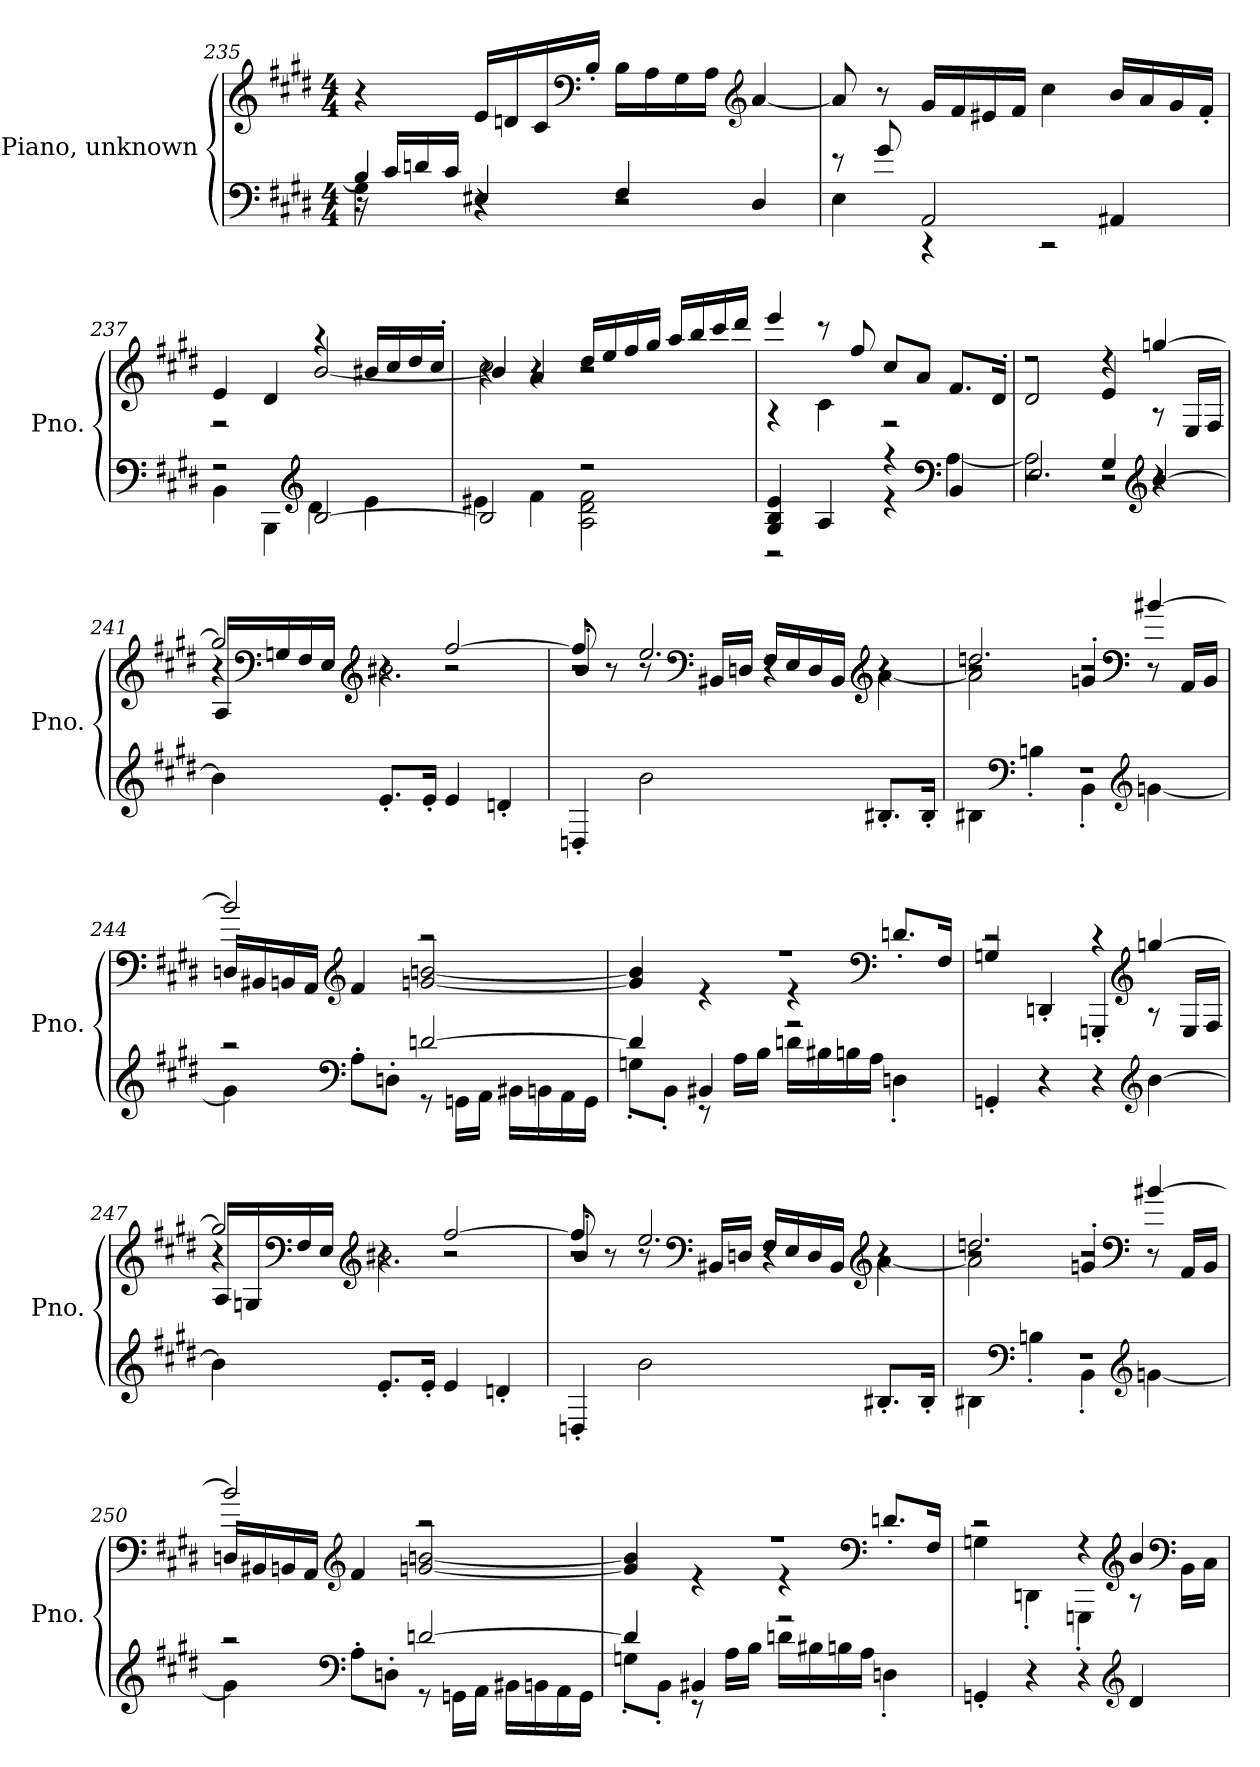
**kern	**kern
*part1	*part1
*staff2	*staff1
*I"Piano, unknown	*
*I'Pno.	*
!!LO:LB:g=z
*clefF4	*clefG2
*k[f#c#g#d#]	*k[f#c#g#d#]
*M4/4	*M4/4
=235	=235
*^	*
*	*^	*
4B/]	4G#\	16r	4r
.	.	16c#/LL	.
.	.	16dn/	.
.	.	16c#/JJ	.
4r	4r	4E#X/	16e/LL
.	.	.	16dn/
.	.	.	16c#/
*	*	*	*clefF4
.	.	.	16B'/JJ
2r	2r	4F#/	16B\LL
.	.	.	16A\
.	.	.	16G#\
.	.	.	16A\JJ
*	*	*	*clefG2
.	.	4D#/	[4a/
*	*v	*v	*
=236	=236	=236
8r	4E\	8a/]
8g#/	.	8r
2AA/	4r	16g#/LL
.	.	16f#/
.	.	16e#X/
.	.	16f#/JJ
.	2r	4cc#\
4AA#X/	.	16b/LL
.	.	16a/
.	.	16g#/
.	.	16f#'/JJ
=237	=237	=237
*	*	*^
2r	4BB\	4e/	2r
.	4BBB\	4d#/	.
*clefG2	*	*	*
[2B/	4d#\	4r	[2b/
.	4e\	16b#X/LL	.
.	.	16cc#/	.
.	.	16dd#/	.
.	.	16cc#'/JJ	.
!!LO:LB:g=z
=238	=238	=238	=238
*	*	*	*^
2B/]	4e#X\	4r	2cc#\	4b/]
.	4f#\	4a/	.	4r
2r	2A\ 2d#\ 2f#\	16dd#/LL	2r	2r
.	.	16ee/	.	.
.	.	16ff#/	.	.
.	.	16gg#/JJ	.	.
.	.	16aa/LL	.	.
.	.	16bb/	.	.
.	.	16ccc#/	.	.
.	.	16ddd#/JJ	.	.
*	*	*	*v	*v
=239	=239	=239	=239
4G#/ 4B/ 4e/	2r	4eee/	4r
4A/	.	8r	4c#\
.	.	8ff#/	.
4r	4r	8cc#/L	2r
.	.	8a/J	.
*clefF4	*	*	*
4BB/	[4A\	8.f#/L	.
.	.	16d#'/Jk	.
=240	=240	=240	=240
*	*^	*	*
2r	2A\]	2.E/	2r	2d#/
4G#/	2r	.	4r	4e/
*clefG2	*	*	*	*
[4b/	.	4r	[4ggn/	8r
.	.	.	.	16E/LL
.	.	.	.	16F#/JJ
*v	*v	*v	*	*
!!LO:LB:g=z
=241	=241	=241
*	*	*^
4b\]	2gg/]	4r	16A/LL
*	*clefF4	*	*
.	.	.	16Gn/
.	.	.	16F#/
.	.	.	16E/JJ
*	*clefG2	*	*
8.e'/L	.	2.b#X\	4r
16e'/Jk	.	.	.
4e/	[2ff#/	.	2r
4dn'/	.	.	.
=242	=242	=242	=242
4Dn'/	8ff#/]	2r	4b'/
.	8r	.	.
2b\	2.ee/	.	8r
*	*clefF4	*	*
.	.	.	16BB#X/LL
.	.	.	16Dn/JJ
.	.	4r	16F#/LL
.	.	.	16E/
.	.	.	16D/
.	.	.	16BB#/JJ
*	*clefG2	*	*
8.B#X'/L	.	[4a\	4r
16B#'/Jk	.	.	.
!!LO:LB:g=z	!!	!!
=243	=243	=243	=243
*^	*	*	*
1r	4B#X\	2.ddn/	2a\]	2r
*clefF4	*	*	*	*
.	4Bn'\	.	.	.
.	4BB'\	.	2r	4gn'/
*clefG2	*	*clefF4	*	*
.	[4gn\	[4b#X/	.	8r
.	.	.	.	16AA/LL
.	.	.	.	16BB/JJ
*	*	*	*v	*v
=244	=244	=244	=244
2r	4g\]	2b#/]	16Dn/LL
.	.	.	16BB#X/
.	.	.	16BBn/
.	.	.	16AA/JJ
*clefF4	*	*clefG2	*
.	8A'\L	.	4f#/
.	8Dn'\J	.	.
[2dn/	8r	2r	[2gn/ [2bn/
.	16GGn\LL	.	.
.	16AA\JJ	.	.
.	16BB#X\LL	.	.
.	16BBn\	.	.
.	16AA\	.	.
.	16GG\JJ	.	.
!!LO:PB:g=z	!!
=245	=245	=245	=245
4d/]	8Gn'\L	1r	4g/] 4b/]
.	8BB'\J	.	.
4BB#X/	8r	.	4r
.	16A\LL	.	.
.	16B\JJ	.	.
2r	16dn\LL	.	4r
.	16B#X\	.	.
.	16Bn\	.	.
.	16A\JJ	.	.
*	*	*clefF4	*
.	4Dn'\	.	8.dn'/L
.	.	.	16F#/Jk
*v	*v	*	*
=246	=246	=246
4GGn'/	2r	4Gn/
4r	.	4DDn'/
4r	4r	4GGGn'/
*clefG2	*clefG2	*
[4b\	[4ggn/	8r
.	.	16E/LL
.	.	16F#/JJ
=247	=247	=247
*	*	*^
4b\]	2gg/]	4r	16A/LL
.	.	.	16Gn/
*	*clefF4	*	*
.	.	.	16F#/
.	.	.	16E/JJ
*	*clefG2	*	*
8.e'/L	.	2.b#X\	4r
16e'/Jk	.	.	.
4e/	[2ff#/	.	2r
4dn'/	.	.	.
!!LO:LB:g=z	!!	!!
=248	=248	=248	=248
4Dn'/	8ff#/]	2r	4b'/
.	8r	.	.
2b\	2.ee/	.	8r
*	*clefF4	*	*
.	.	.	16BB#X/LL
.	.	.	16Dn/JJ
.	.	4r	16F#/LL
.	.	.	16E/
.	.	.	16D/
.	.	.	16BB#/JJ
*	*clefG2	*	*
8.B#X'/L	.	[4a\	4r
16B#'/Jk	.	.	.
=249	=249	=249	=249
*^	*	*	*
1r	4B#X\	2.ddn/	2a\]	2r
*clefF4	*	*	*	*
.	4Bn'\	.	.	.
.	4BB'\	.	2r	4gn'/
*clefG2	*	*clefF4	*	*
.	[4gn\	[4b#X/	.	8r
.	.	.	.	16AA/LL
.	.	.	.	16BB/JJ
*	*	*	*v	*v
!!LO:LB:g=z
=250	=250	=250	=250
2r	4g\]	2b#/]	16Dn/LL
.	.	.	16BB#X/
.	.	.	16BBn/
.	.	.	16AA/JJ
*clefF4	*	*clefG2	*
.	8A'\L	.	4f#/
.	8Dn'\J	.	.
[2dn/	8r	2r	[2gn/ [2bn/
.	16GGn\LL	.	.
.	16AA\JJ	.	.
.	16BB#X\LL	.	.
.	16BBn\	.	.
.	16AA\	.	.
.	16GG\JJ	.	.
=251	=251	=251	=251
4d/]	8Gn'\L	1r	4g/] 4b/]
.	8BB'\J	.	.
4BB#X/	8r	.	4r
.	16A\LL	.	.
.	16B\JJ	.	.
2r	16dn\LL	.	4r
.	16B#X\	.	.
.	16Bn\	.	.
.	16A\JJ	.	.
*	*	*clefF4	*
.	4Dn'\	.	8.dn'/L
.	.	.	16F#/Jk
*v	*v	*	*
!!LO:LB:g=z	!!
=252	=252	=252
4GGn'/	2r	4Gn\
4r	.	4DDn'\
4r	4r	4GGGn'\
*clefG2	*clefG2	*
4d#/	4b/	8r
*	*clefF4	*
.	.	16BB\LL
.	.	16C#\JJ
*	*v	*v
=	=
*-	*-
